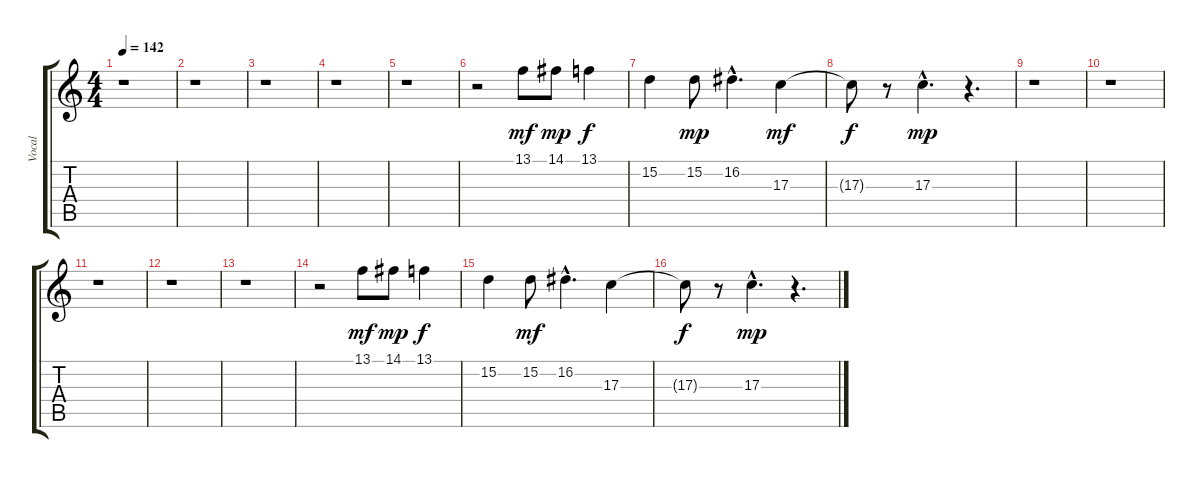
\track ("Vocal" "Vocal") {instrument acousticgrandpiano}
\staff {score tabs}
\tuning (E4 B3 G3 D3 A2 E2) {hide}
\ts (4 4)
\tempo 142
\clef g2
\ks c
r.1{dy f} |
r.1 |
r.1 |
r.1 |
r.1 |
r.2 13.1.8{dy mf} 14.1.8{dy mp} 13.1.4{dy f} |
15.2.4 15.2.8{dy mp} 16.2{hac}.4{d} 17.3.4{dy mf} |
17.3{t}.8{dy f} r.8 17.3{hac}.4{d dy mp} r.4{d} |
r.1 |
r.1 |
r.1 |
r.1 |
r.1 |
r.2 13.1.8{dy mf} 14.1.8{dy mp} 13.1.4{dy f} |
15.2.4 15.2.8{dy mf} 16.2{hac}.4{d} 17.3.4 |
17.3{t}.8{dy f} r.8 17.3{hac}.4{d dy mp} r.4{d}
